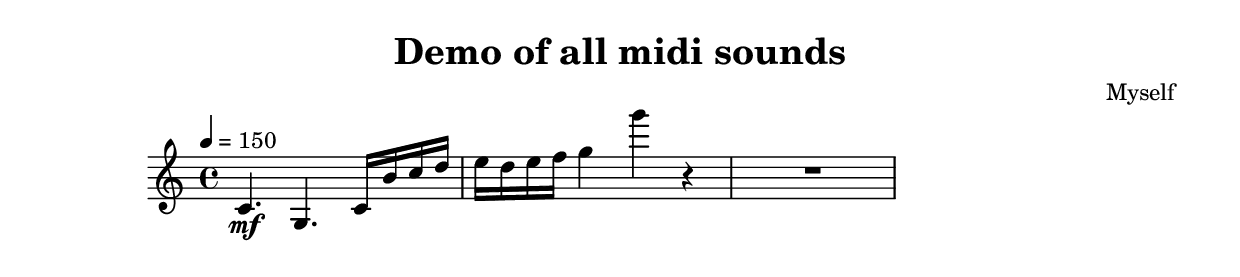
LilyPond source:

%% Do not edit this file; it is auto-generated from LSR http://lsr.dsi.unimi.it
%% This file is in the public domain.
\version "2.11.52"

\header {
  lsrtags = "vocal-music, keyboards, unfretted-strings, midi"

  texidoc = "
Problem: How to know which @code{midiInstrument} would be best for your
composition? Solution: A LilyPond demo file.



"
  doctitle = "Demo MidiInstruments"
} % begin verbatim
\header {
  title = "Demo of all midi sounds"
  arranger = "Myself "
}

basemelodie = \relative c' {
  c4. \mf g  c16 b' c d
  e16 d e f g4 g'4 r
  R1
}
melodie = { \tempo 4 = 150 \basemelodie }

\score {
  \new Staff <<
    \new Voice { \melodie
    }
  >>
  \layout { }
}

\score { 
  \new Staff <<
    %\set Staff.instrumentName= #"S/A"
    %\set Staff.midiMinimumVolume = #0.2 
    %\set Staff.midiMaximumVolume = #0.4
    %\set Voice.dynamicAbsoluteVolumeFunction = #0.6
    \new Voice { r \mf
      \set Staff.midiInstrument = #"acoustic grand" \melodie
      \set Staff.midiInstrument = #"bright acoustic" \melodie
      \set Staff.midiInstrument = #"electric grand" \melodie
      \set Staff.midiInstrument = #"honky-tonk" \melodie
      \set Staff.midiInstrument = #"electric piano 1" \melodie
      \set Staff.midiInstrument = #"electric piano 2" \melodie
      \set Staff.midiInstrument = #"harpsichord" \melodie
      \set Staff.midiInstrument = #"clav" \melodie
      \set Staff.midiInstrument = #"celesta" \melodie
      \set Staff.midiInstrument = #"glockenspiel" \melodie
      \set Staff.midiInstrument = #"music box" \melodie
      \set Staff.midiInstrument = #"vibraphone" \melodie
      \set Staff.midiInstrument = #"marimba" \melodie
      \set Staff.midiInstrument = #"xylophone" \melodie
      \set Staff.midiInstrument = #"tubular bells" \melodie
      \set Staff.midiInstrument = #"dulcimer" \melodie
      \set Staff.midiInstrument = #"drawbar organ" \melodie
      \set Staff.midiInstrument = #"percussive organ" \melodie
      \set Staff.midiInstrument = #"rock organ" \melodie
      \set Staff.midiInstrument = #"church organ" \melodie
      \set Staff.midiInstrument = #"reed organ" \melodie
      \set Staff.midiInstrument = #"accordion" \melodie
      \set Staff.midiInstrument = #"harmonica" \melodie
      \set Staff.midiInstrument = #"concertina" \melodie
      \set Staff.midiInstrument = #"acoustic guitar (nylon)" \melodie
      \set Staff.midiInstrument = #"acoustic guitar (steel)" \melodie
      \set Staff.midiInstrument = #"electric guitar (jazz)" \melodie
      \set Staff.midiInstrument = #"electric guitar (clean)" \melodie
      \set Staff.midiInstrument = #"electric guitar (muted)" \melodie
      \set Staff.midiInstrument = #"overdriven guitar" \melodie
      \set Staff.midiInstrument = #"distorted guitar" \melodie
      \set Staff.midiInstrument = #"acoustic bass" \melodie
      \set Staff.midiInstrument = #"electric bass (finger)" \melodie
      \set Staff.midiInstrument = #"electric bass (pick)" \melodie
      \set Staff.midiInstrument = #"fretless bass" \melodie
      \set Staff.midiInstrument = #"slap bass 1" \melodie
      \set Staff.midiInstrument = #"slap bass 2" \melodie
      \set Staff.midiInstrument = #"synth bass 1" \melodie
      \set Staff.midiInstrument = #"synth bass 2" \melodie
      \set Staff.midiInstrument = #"violin" \melodie
      \set Staff.midiInstrument = #"viola" \melodie
      \set Staff.midiInstrument = #"cello" \melodie
      \set Staff.midiInstrument = #"contrabass" \melodie
      \set Staff.midiInstrument = #"tremolo strings" \melodie
      \set Staff.midiInstrument = #"pizzicato strings" \melodie
      \set Staff.midiInstrument = #"orchestral strings" \melodie
      \set Staff.midiInstrument = #"timpani" \melodie
      \set Staff.midiInstrument = #"string ensemble 1" \melodie
      \set Staff.midiInstrument = #"string ensemble 2" \melodie
      \set Staff.midiInstrument = #"synthstrings 1" \melodie
      \set Staff.midiInstrument = #"synthstrings 2" \melodie
      \set Staff.midiInstrument = #"choir aahs" \melodie
      \set Staff.midiInstrument = #"voice oohs" \melodie
      \set Staff.midiInstrument = #"synth voice" \melodie
      \set Staff.midiInstrument = #"orchestra hit" \melodie
      \set Staff.midiInstrument = #"trumpet" \melodie
      \set Staff.midiInstrument = #"trombone" \melodie
      \set Staff.midiInstrument = #"tuba" \melodie
      \set Staff.midiInstrument = #"muted trumpet" \melodie
      \set Staff.midiInstrument = #"french horn" \melodie
      \set Staff.midiInstrument = #"brass section" \melodie
      \set Staff.midiInstrument = #"synthbrass 1" \melodie
      \set Staff.midiInstrument = #"synthbrass 2" \melodie
      \set Staff.midiInstrument = #"soprano sax" \melodie
      \set Staff.midiInstrument = #"alto sax" \melodie
      \set Staff.midiInstrument = #"tenor sax" \melodie
      \set Staff.midiInstrument = #"baritone sax" \melodie
      \set Staff.midiInstrument = #"oboe" \melodie
      \set Staff.midiInstrument = #"english horn" \melodie
      \set Staff.midiInstrument = #"bassoon" \melodie
      \set Staff.midiInstrument = #"clarinet" \melodie
      \set Staff.midiInstrument = #"piccolo" \melodie
      \set Staff.midiInstrument = #"flute" \melodie
      \set Staff.midiInstrument = #"recorder" \melodie
      \set Staff.midiInstrument = #"pan flute" \melodie
      \set Staff.midiInstrument = #"blown bottle" \melodie
      \set Staff.midiInstrument = #"shakuhachi" \melodie
      \set Staff.midiInstrument = #"whistle" \melodie
      \set Staff.midiInstrument = #"ocarina" \melodie
      \set Staff.midiInstrument = #"lead 1 (square)" \melodie
      \set Staff.midiInstrument = #"lead 2 (sawtooth)" \melodie
      \set Staff.midiInstrument = #"lead 3 (calliope)" \melodie
      \set Staff.midiInstrument = #"lead 4 (chiff)" \melodie
      \set Staff.midiInstrument = #"lead 5 (charang)" \melodie
      \set Staff.midiInstrument = #"lead 6 (voice)" \melodie
      \set Staff.midiInstrument = #"lead 7 (fifths)" \melodie
      \set Staff.midiInstrument = #"lead 8 (bass+lead)" \melodie
      \set Staff.midiInstrument = #"pad 1 (new age)" \melodie
      \set Staff.midiInstrument = #"pad 2 (warm)" \melodie
      \set Staff.midiInstrument = #"pad 3 (polysynth)" \melodie
      \set Staff.midiInstrument = #"pad 4 (choir)" \melodie
      \set Staff.midiInstrument = #"pad 5 (bowed)" \melodie
      \set Staff.midiInstrument = #"pad 6 (metallic)" \melodie
      \set Staff.midiInstrument = #"pad 7 (halo)" \melodie
      \set Staff.midiInstrument = #"pad 8 (sweep)" \melodie
      \set Staff.midiInstrument = #"fx 1 (rain)" \melodie
      \set Staff.midiInstrument = #"fx 2 (soundtrack)" \melodie
      \set Staff.midiInstrument = #"fx 3 (crystal)" \melodie
      \set Staff.midiInstrument = #"fx 4 (atmosphere)" \melodie
      \set Staff.midiInstrument = #"fx 5 (brightness)" \melodie
      \set Staff.midiInstrument = #"fx 6 (goblins)" \melodie
      \set Staff.midiInstrument = #"fx 7 (echoes)" \melodie
      \set Staff.midiInstrument = #"fx 8 (sci-fi)" \melodie
      \set Staff.midiInstrument = #"sitar" \melodie
      \set Staff.midiInstrument = #"banjo" \melodie
      \set Staff.midiInstrument = #"shamisen" \melodie
      \set Staff.midiInstrument = #"koto" \melodie
      \set Staff.midiInstrument = #"kalimba" \melodie
      \set Staff.midiInstrument = #"bagpipe" \melodie
      \set Staff.midiInstrument = #"fiddle" \melodie
      \set Staff.midiInstrument = #"shanai" \melodie
      \set Staff.midiInstrument = #"tinkle bell" \melodie
      \set Staff.midiInstrument = #"agogo" \melodie
      \set Staff.midiInstrument = #"steel drums" \melodie
      \set Staff.midiInstrument = #"woodblock" \melodie
      \set Staff.midiInstrument = #"taiko drum" \melodie
      \set Staff.midiInstrument = #"melodic tom" \melodie
      \set Staff.midiInstrument = #"synth drum" \melodie
      \set Staff.midiInstrument = #"reverse cymbal" \melodie
      \set Staff.midiInstrument = #"guitar fret noise" \melodie
      \set Staff.midiInstrument = #"breath noise" \melodie
      \set Staff.midiInstrument = #"seashore" \melodie
      \set Staff.midiInstrument = #"bird tweet" \melodie
      \set Staff.midiInstrument = #"telephone ring" \melodie
      \set Staff.midiInstrument = #"helicopter" \melodie
      \set Staff.midiInstrument = #"applause" \melodie
      \set Staff.midiInstrument = #"gunshot" \melodie
    }
  >>
  \midi { }
}
